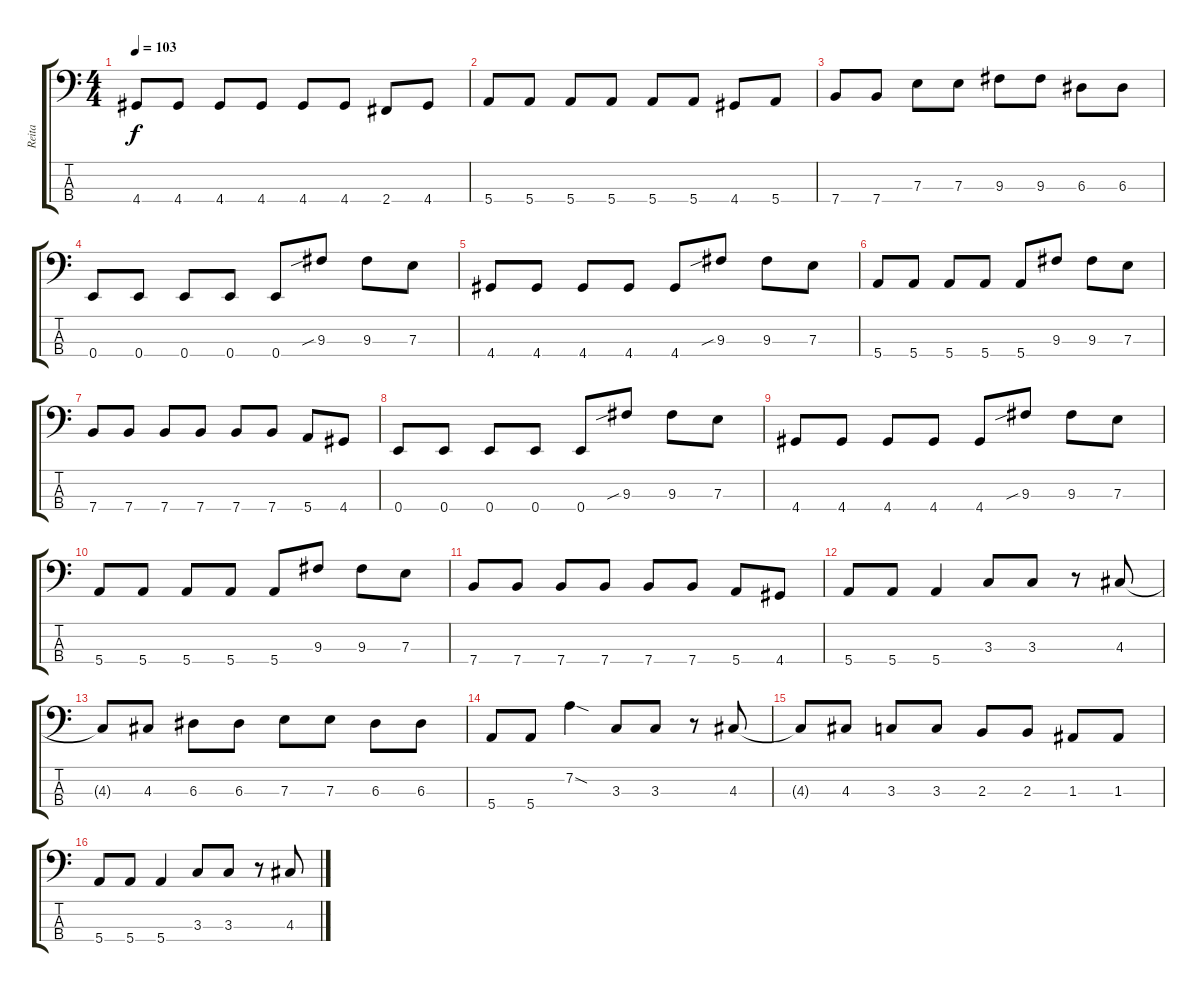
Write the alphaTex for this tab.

\track ("Reita" "Reita") {instrument electricbassfinger}
\staff {score tabs}
\tuning (G2 D2 A1 E1) {hide}
\ts (4 4)
\tempo 103
\clef f4
\ks c
4.4.8{dy f} 4.4.8 4.4.8 4.4.8 4.4.8 4.4.8 2.4.8 4.4.8 |
5.4.8 5.4.8 5.4.8 5.4.8 5.4.8 5.4.8 4.4.8 5.4.8 |
7.4.8 7.4.8 7.3.8 7.3.8 9.3.8 9.3.8 6.3.8 6.3.8 |
0.4.8 0.4.8 0.4.8 0.4.8 0.4.8 9.3{sib}.8 9.3.8 7.3.8 |
4.4.8 4.4.8 4.4.8 4.4.8 4.4.8 9.3{sib}.8 9.3.8 7.3.8 |
5.4.8 5.4.8 5.4.8 5.4.8 5.4.8 9.3.8 9.3.8 7.3.8 |
7.4.8 7.4.8 7.4.8 7.4.8 7.4.8 7.4.8 5.4.8 4.4.8 |
0.4.8 0.4.8 0.4.8 0.4.8 0.4.8 9.3{sib}.8 9.3.8 7.3.8 |
4.4.8 4.4.8 4.4.8 4.4.8 4.4.8 9.3{sib}.8 9.3.8 7.3.8 |
5.4.8 5.4.8 5.4.8 5.4.8 5.4.8 9.3.8 9.3.8 7.3.8 |
7.4.8 7.4.8 7.4.8 7.4.8 7.4.8 7.4.8 5.4.8 4.4.8 |
5.4.8 5.4.8 5.4.4 3.3.8 3.3.8 r.8 4.3.8 |
4.3{t}.8 4.3.8 6.3.8 6.3.8 7.3.8 7.3.8 6.3.8 6.3.8 |
5.4.8 5.4.8 7.2{sod}.4 3.3.8 3.3.8 r.8 4.3.8 |
4.3{t}.8 4.3.8 3.3.8 3.3.8 2.3.8 2.3.8 1.3.8 1.3.8 |
5.4.8 5.4.8 5.4.4 3.3.8 3.3.8 r.8 4.3.8
